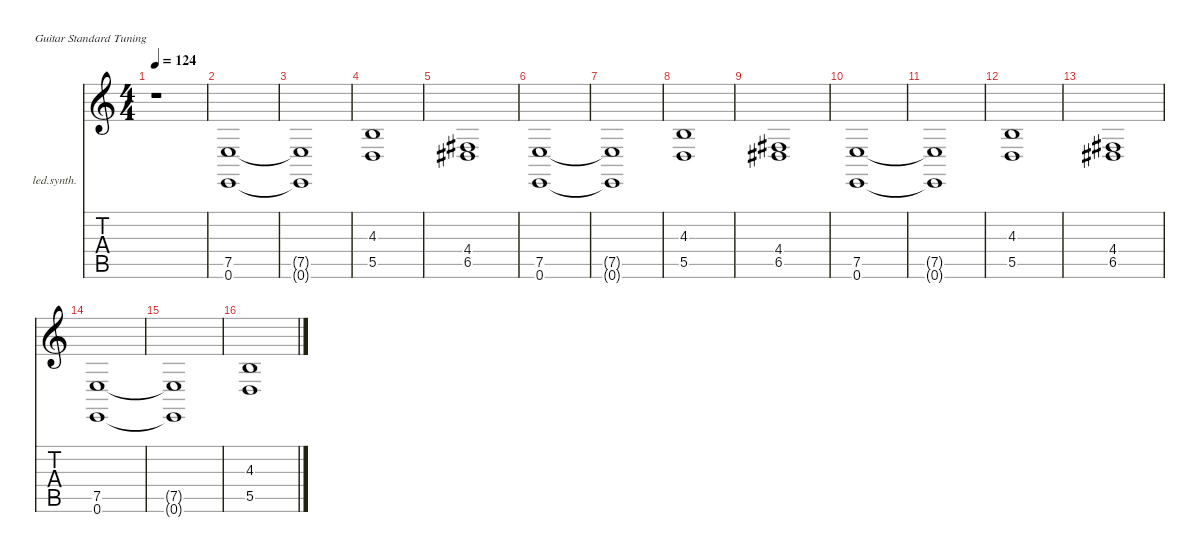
\defaultSystemsLayout 4
\hideDynamics
\bracketExtendMode nobrackets
\firstSystemTrackNameOrientation horizontal
\otherSystemsTrackNameOrientation horizontal
\track ("Synth" "led.synth.") {instrument lead1square}
\staff {score tabs}
\tuning (E4 B3 G3 D3 A2 E2)
\ts (4 4)
\beaming (8 2 2 2 2)
\tempo 124
\clef g2
\ks c
r.1{dy f instrument lead1square beam Down} |
(7.5 0.6).1{beam Up} |
(7.5{t} 0.6{t}).1{beam Up} |
(4.3 5.5).1{beam Up} |
(4.4{acc #} 6.5{acc #}).1{beam Up} |
(7.5 0.6).1{beam Up} |
(7.5{t} 0.6{t}).1{beam Up} |
(4.3 5.5).1{beam Up} |
(4.4{acc #} 6.5{acc #}).1{beam Up} |
(7.5 0.6).1{beam Up} |
(7.5{t} 0.6{t}).1{beam Up} |
(4.3 5.5).1{beam Up} |
(4.4{acc #} 6.5{acc #}).1{beam Up} |
(7.5 0.6).1{beam Up} |
(7.5{t} 0.6{t}).1{beam Up} |
(4.3 5.5).1{beam Up}
